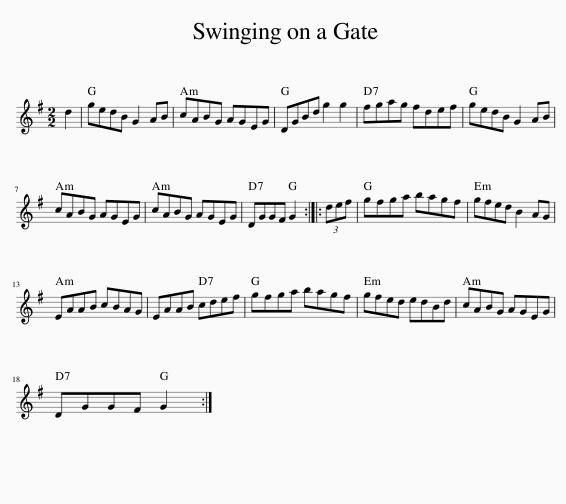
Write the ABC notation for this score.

X:1
L:1/8
M:2/2
I:linebreak $
K:G
V:1 treble
V:1
 d2 | gedB G2 AB | cABG AGEG | DGBd g2 g2 | fgag fdef | %5
 gedB G2 AB |$ cABG AGEG | cABG AGEG | DGGF G2 :: (3def | %10
 gfga bagf | gfed B2 AG |$ EAAB cBAG | EAAB cdef | gfga bagf | %15
 gfed edBd | cABG AGEG |$ DGGF G2 :| %18
